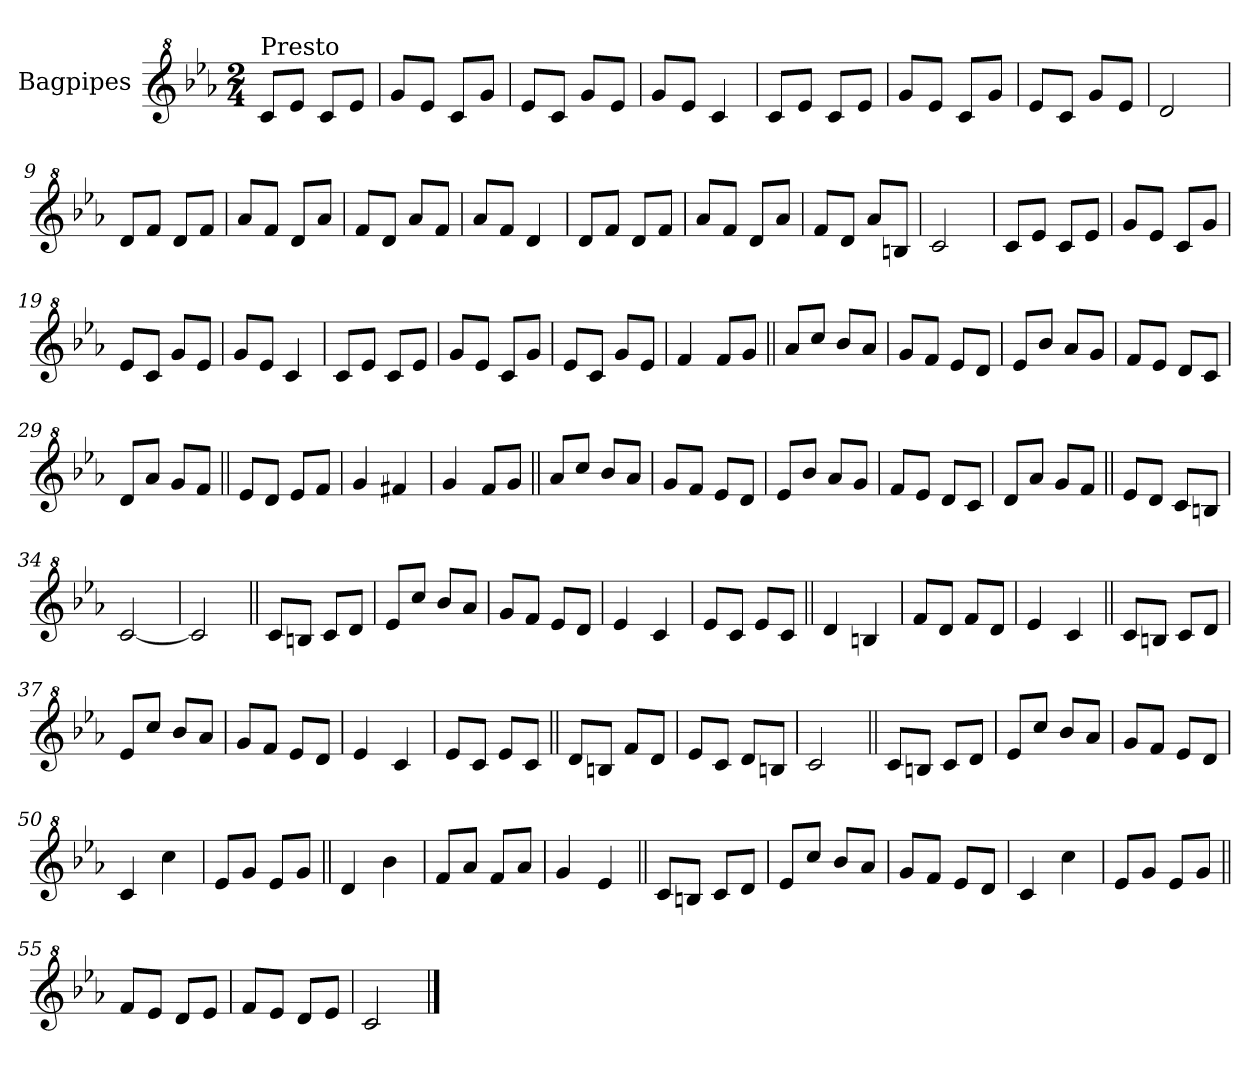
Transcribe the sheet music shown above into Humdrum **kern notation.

**kern
*part1
*staff1
*I"Bagpipes
*I'Bag
*clefG^2
*k[b-e-a-]
*E-:
*M2/4
=1
!LO:TX:a:t=Presto
8cc/L
8ee-/J
8cc/L
8ee-/J
=2
8gg/L
8ee-/J
8cc/L
8gg/J
=3
8ee-/L
8cc/J
8gg/L
8ee-/J
=4
8gg/L
8ee-/J
4cc/
=5
8cc/L
8ee-/J
8cc/L
8ee-/J
=6
8gg/L
8ee-/J
8cc/L
8gg/J
=7
8ee-/L
8cc/J
8gg/L
8ee-/J
!!LO:LB:g=z
=8
2dd/
=9
8dd/L
8ff/J
8dd/L
8ff/J
=10
8aa-/L
8ff/J
8dd/L
8aa-/J
=11
8ff/L
8dd/J
8aa-/L
8ff/J
=12
8aa-/L
8ff/J
4dd/
=13
8dd/L
8ff/J
8dd/L
8ff/J
=14
8aa-/L
8ff/J
8dd/L
8aa-/J
=15
8ff/L
8dd/J
8aa-/L
8bn/J
!!LO:LB:g=z
=16
2cc/
=17
8cc/L
8ee-/J
8cc/L
8ee-/J
=18
8gg/L
8ee-/J
8cc/L
8gg/J
=19
8ee-/L
8cc/J
8gg/L
8ee-/J
=20
8gg/L
8ee-/J
4cc/
=21
8cc/L
8ee-/J
8cc/L
8ee-/J
=22
8gg/L
8ee-/J
8cc/L
8gg/J
=23
8ee-/L
8cc/J
8gg/L
8ee-/J
!!LO:LB:g=z
=24
4ff/
8ff/L
8gg/J
=25||
8aa-/L
8ccc/J
8bb-/L
8aa-/J
=26
8gg/L
8ff/J
8ee-/L
8dd/J
=27
8ee-/L
8bb-/J
8aa-/L
8gg/J
=28
8ff/L
8ee-/J
8dd/L
8cc/J
=29
8dd/L
8aa-/J
8gg/L
8ff/J
=30||
8ee-/L
8dd/J
8ee-/L
8ff/J
!!LO:LB:g=z
=31
4gg/
4ff#X/
=32
4gg/
8ff/L
8gg/J
=25||
8aa-/L
8ccc/J
8bb-/L
8aa-/J
=26
8gg/L
8ff/J
8ee-/L
8dd/J
=27
8ee-/L
8bb-/J
8aa-/L
8gg/J
=28
8ff/L
8ee-/J
8dd/L
8cc/J
=29
8dd/L
8aa-/J
8gg/L
8ff/J
=33||
8ee-/L
8dd/J
8cc/L
8bn/J
=34
[2cc/
=35
2cc/]
=36||
8cc/L
8bn/J
8cc/L
8dd/J
=37
8ee-/L
8ccc/J
8bb-/L
8aa-/J
=38
8gg/L
8ff/J
8ee-/L
8dd/J
!!LO:LB:g=z
=39
4ee-/
4cc/
=40
8ee-/L
8cc/J
8ee-/L
8cc/J
=41||
4dd/
4bn/
=42
8ff/L
8dd/J
8ff/L
8dd/J
=43
4ee-/
4cc/
=36||
8cc/L
8bn/J
8cc/L
8dd/J
=37
8ee-/L
8ccc/J
8bb-/L
8aa-/J
=38
8gg/L
8ff/J
8ee-/L
8dd/J
!!LO:LB:g=z
=39
4ee-/
4cc/
=40
8ee-/L
8cc/J
8ee-/L
8cc/J
=44||
8dd/L
8bn/J
8ff/L
8dd/J
=45
8ee-/L
8cc/J
8dd/L
8bn/J
=46
2cc/
!!LO:LB:g=z
=47||
8cc/L
8bn/J
8cc/L
8dd/J
=48
8ee-/L
8ccc/J
8bb-/L
8aa-/J
=49
8gg/L
8ff/J
8ee-/L
8dd/J
=50
4cc/
4ccc\
=51
8ee-/L
8gg/J
8ee-/L
8gg/J
=52||
4dd/
4bb-\
=53
8ff/L
8aa-/J
8ff/L
8aa-/J
=54
4gg/
4ee-/
!!LO:LB:g=z
=47||
8cc/L
8bn/J
8cc/L
8dd/J
=48
8ee-/L
8ccc/J
8bb-/L
8aa-/J
=49
8gg/L
8ff/J
8ee-/L
8dd/J
=50
4cc/
4ccc\
=51
8ee-/L
8gg/J
8ee-/L
8gg/J
!!LO:PB:g=z
=55||
8ff/L
8ee-/J
8dd/L
8ee-/J
=56
8ff/L
8ee-/J
8dd/L
8ee-/J
=57
2cc/
==
*-
